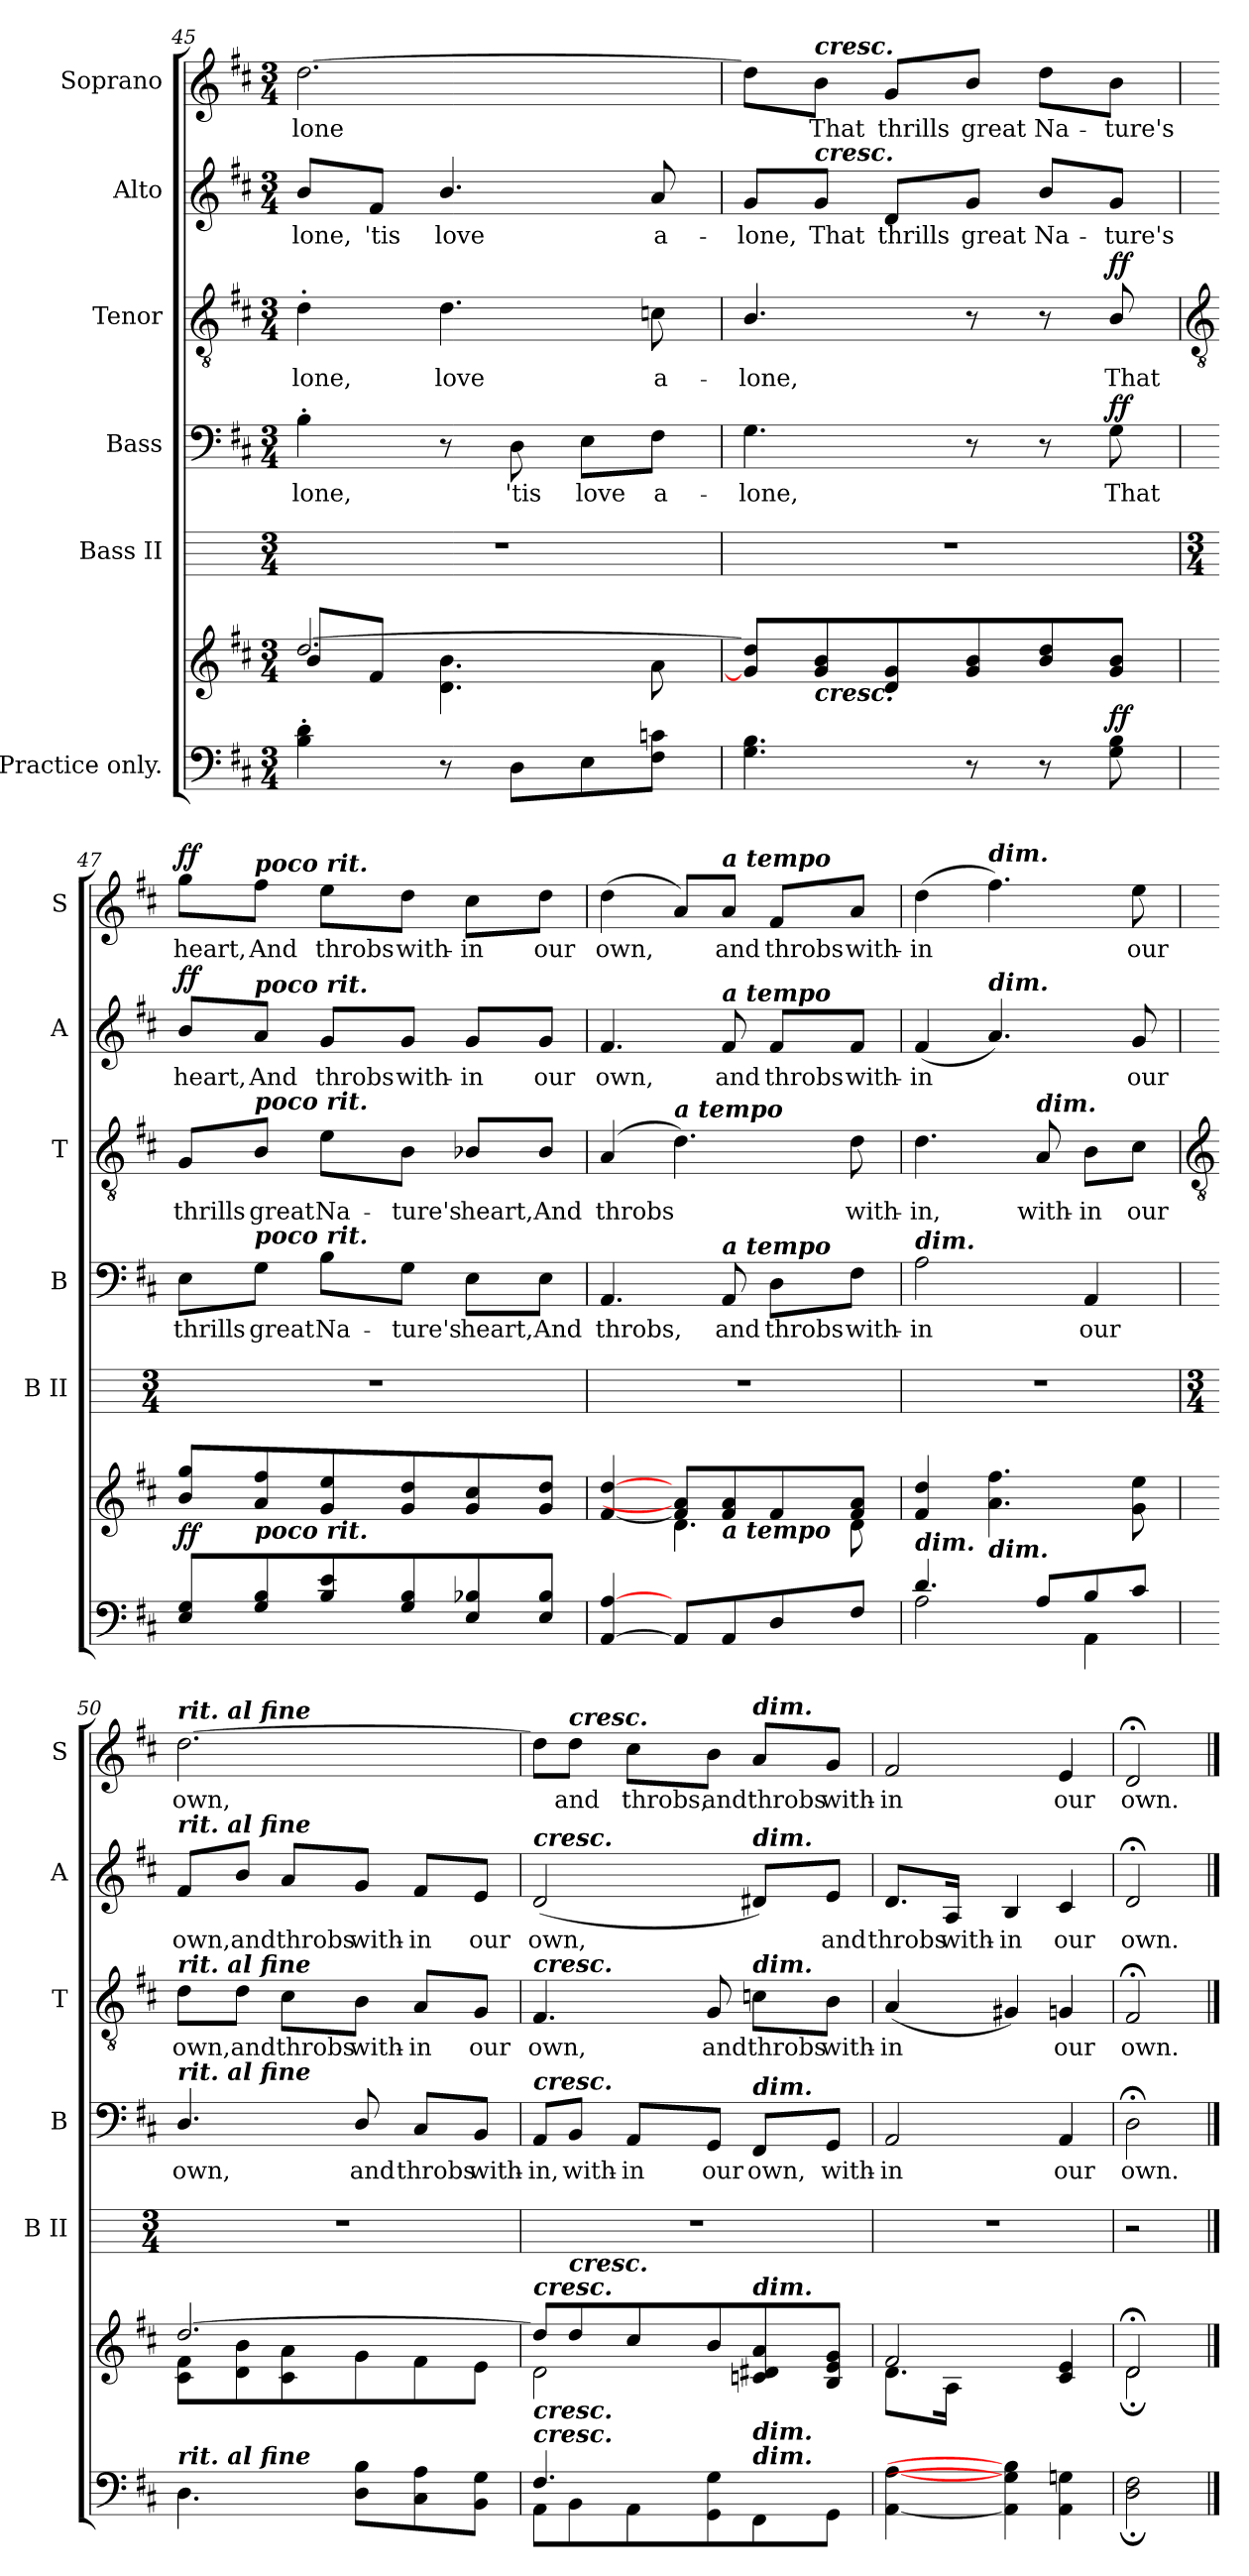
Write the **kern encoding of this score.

**kern	**kern	**dynam	**kern	**kern	**text	**dynam	**kern	**text	**dynam	**kern	**text	**dynam	**kern	**text	**dynam
*part6	*part6	*part6	*part5	*part4	*part4	*part4	*part3	*part3	*part3	*part2	*part2	*part2	*part1	*part1	*part1
*staff7	*staff6	*staff6/7	*staff5	*staff4	*staff4	*staff4	*staff3	*staff3	*staff3	*staff2	*staff2	*staff2	*staff1	*staff1	*staff1
*I"Practice only.	*	*	*I"Bass II	*I"Bass	*	*	*I"Tenor	*	*	*I"Alto	*	*	*I"Soprano	*	*
*	*	*	*I'B II	*I'B	*	*	*I'T	*	*	*I'A	*	*	*I'S	*	*
*clefF4	*clefG2	*	*	*clefF4	*	*	*clefGv2	*	*	*clefG2	*	*	*clefG2	*	*
*k[f#c#]	*k[f#c#]	*	*	*k[f#c#]	*	*	*k[f#c#]	*	*	*k[f#c#]	*	*	*k[f#c#]	*	*
*D:	*D:	*	*	*D:	*	*	*D:	*	*	*D:	*	*	*D:	*	*
*M3/4	*M3/4	*	*M3/4	*M3/4	*	*	*M3/4	*	*	*M3/4	*	*	*M3/4	*	*
=45	=45	=45	=45	=45	=45	=45	=45	=45	=45	=45	=45	=45	=45	=45	=45
*	*^	*	*	*	*	*	*	*	*	*	*	*	*	*	*
!	!	!	!	!	!	!LO:LY:b	!	!	!LO:LY:b	!	!	!LO:LY:b	!	!	!LO:LY:b	!
4B' 4d'	[2.dd/	8b/L	.	2.r	4B'	-lone,	.	4d'	-lone,	.	8b/L	-lone,	.	[2.dd	-lone	.
!	!	!	!	!	!	!	!	!	!	!	!	!LO:LY:b	!	!	!	!
.	.	8f#\J	.	.	.	.	.	.	.	.	8f#/J	'tis	.	.	.	.
!	!	!	!	!	!	!	!	!	!LO:LY:b	!	!	!LO:LY:b	!	!	!	!
8r	.	4.d\ 4.b\	.	.	8r	.	.	4.d	love	.	4.b/	love	.	.	.	.
!	!	!	!	!	!	!LO:LY:b	!	!	!	!	!	!	!	!	!	!
8DL	.	.	.	.	8D	'tis	.	.	.	.	.	.	.	.	.	.
!	!	!	!	!	!	!LO:LY:b	!	!	!	!	!	!	!	!	!	!
8E	.	.	.	.	8E\L	love	.	.	.	.	.	.	.	.	.	.
!	!	!	!	!	!	!LO:LY:b	!	!	!LO:LY:b	!	!	!LO:LY:b	!	!	!	!
8F# 8cnJ	.	8a\	.	.	8F#\J	a-	.	8cn	a-	.	8a	a-	.	.	.	.
=46	=46	=46	=46	=46	=46	=46	=46	=46	=46	=46	=46	=46	=46	=46	=46	=46
!	!	!	!	!	!	!LO:LY:b	!	!	!LO:LY:b	!	!	!LO:LY:b	!	!	!	!
4.G 4.B	8g/] 8dd/]L	2.ryy	.	2.r	4.G	-lone,	.	4.B/	-lone,	.	8g/L	-lone,	.	8dd\L]	.	.
!	!	!	!	!	!	!	!	!	!	!	!	!	!	!LO:TX:a:Bi:t=cresc.	!	!
!	!	!	!	!	!	!	!	!	!	!	!LO:TX:a:Bi:t=cresc.	!	!	!	!	!
!	!LO:TX:b:Bi:t=cresc.	!	!	!	!	!	!	!	!	!	!	!	!	!	!	!
!	!	!	!	!	!	!	!	!	!	!	!	!LO:LY:b	!	!	!LO:LY:b	!
.	8g/ 8b/	.	.	.	.	.	.	.	.	.	8g/J	That	.	8b\J	That	.
!	!	!	!	!	!	!	!	!	!	!	!	!LO:LY:b	!	!	!LO:LY:b	!
.	8d/ 8g/	.	.	.	.	.	.	.	.	.	8d/L	thrills	.	8g/L	thrills	.
!	!	!	!	!	!	!	!	!	!	!	!	!LO:LY:b	!	!	!LO:LY:b	!
8r	8g/ 8b/	.	.	.	8r	.	.	8r	.	.	8g/J	great	.	8b/J	great	.
!	!	!	!	!	!	!	!	!	!	!	!	!LO:LY:b	!	!	!LO:LY:b	!
8r	8b/ 8dd/	.	.	.	8r	.	.	8r	.	.	8b/L	Na-	.	8dd\L	Na-	.
!	!	!	!LO:DY:a=2	!	!	!LO:LY:b	!LO:DY:b	!	!LO:LY:b	!LO:DY:b	!	!LO:LY:b	!	!	!LO:LY:b	!
8G 8B	8g/ 8b/J	.	ff	.	8G	That	ff	8B/	That	ff	8g/J	-ture's	.	8b\J	-ture's	.
!!LO:LB:g=z
=47	=47	=47	=47	=47	=47	=47	=47	=47	=47	=47	=47	=47	=47	=47	=47	=47
*	*	*	*	*	*	*	*	*clefGv2	*	*	*	*	*	*	*	*
*	*	*	*	*M3/4	*	*	*	*	*	*	*	*	*	*	*	*
*^	*	*	*	*	*	*	*	*	*	*	*	*	*	*	*	*
!	!LO:N:vis=1	!	!LO:N:vis=1	!LO:DY:b	!	!	!LO:LY:b	!	!	!LO:LY:b	!	!	!LO:LY:b	!LO:DY:b	!	!LO:LY:b	!LO:DY:b
8E 8GL	2.ryy	8b 8ggL	2.ryy	ff	2.r	8E\L	thrills	.	8G/L	thrills	.	8b/L	heart,	ff	8gg\L	heart,	ff
!	!	!	!	!	!	!	!	!	!	!	!	!	!	!	!LO:TX:a:Bi:t=poco rit.	!	!
!	!	!	!	!	!	!	!	!	!	!	!	!LO:TX:a:Bi:t=poco rit.	!	!	!	!	!
!	!	!	!	!	!	!	!	!	!LO:TX:a:Bi:t=poco rit.	!	!	!	!	!	!	!	!
!	!	!	!	!	!	!LO:TX:a:Bi:t=poco rit.	!	!	!	!	!	!	!	!	!	!	!
!	!	!LO:TX:b:Bi:t=poco rit.	!	!	!	!	!	!	!	!	!	!	!	!	!	!	!
!	!	!	!	!	!	!	!LO:LY:b	!	!	!LO:LY:b	!	!	!LO:LY:b	!	!	!LO:LY:b	!
8G 8B	.	8a 8ff#	.	.	.	8G\J	great	.	8B/J	great	.	8a/J	And	.	8ff#\J	And	.
!	!	!	!	!	!	!	!LO:LY:b	!	!	!LO:LY:b	!	!	!LO:LY:b	!	!	!LO:LY:b	!
8B 8e	.	8g 8ee	.	.	.	8B\L	Na-	.	8e\L	Na-	.	8g/L	throbs	.	8ee\L	throbs	.
!	!	!	!	!	!	!	!LO:LY:b	!	!	!LO:LY:b	!	!	!LO:LY:b	!	!	!LO:LY:b	!
8G 8B	.	8g 8dd	.	.	.	8G\J	-ture's	.	8B\J	-ture's	.	8g/J	with-	.	8dd\J	with-	.
!	!	!	!	!	!	!	!LO:LY:b	!	!	!LO:LY:b	!	!	!LO:LY:b	!	!	!LO:LY:b	!
8E 8B-X	.	8g 8cc#	.	.	.	8E\L	heart,	.	8B-X/L	heart,	.	8g/L	-in	.	8cc#\L	-in	.
!	!	!	!	!	!	!	!LO:LY:b	!	!	!LO:LY:b	!	!	!LO:LY:b	!	!	!LO:LY:b	!
8E 8B-J	.	8g 8ddJ	.	.	.	8E\J	And	.	8B-/J	And	.	8g/J	our	.	8dd\J	our	.
=48	=48	=48	=48	=48	=48	=48	=48	=48	=48	=48	=48	=48	=48	=48	=48	=48	=48
!	!LO:N:vis=1	!	!	!	!	!	!LO:LY:b	!	!	!LO:LY:b	!	!	!LO:LY:b	!	!	!LO:LY:b	!
[4AA [4A	2.ryy	[4f# [4dd	4ryy	.	2.r	4.AA	throbs,	.	(<4A	throbs	.	4.f#	own,	.	(<4dd	own,	.
!	!	!	!	!	!	!	!	!	!LO:TX:a:Bi:t=a tempo	!	!	!	!	!	!	!	!
8AAL]	.	8f#] 8a]L	4.d\	.	.	.	.	.	4.d)	.	.	.	.	.	8a/L)	.	.
!	!	!	!	!	!	!	!	!	!	!	!	!	!	!	!LO:TX:a:Bi:t=a tempo	!	!
!	!	!	!	!	!	!	!	!	!	!	!	!LO:TX:a:Bi:t=a tempo	!	!	!	!	!
!	!	!	!	!	!	!LO:TX:a:Bi:t=a tempo	!	!	!	!	!	!	!	!	!	!	!
!	!	!LO:TX:b:Bi:t=a tempo	!	!	!	!	!	!	!	!	!	!	!	!	!	!	!
!	!	!	!	!	!	!	!LO:LY:b	!	!	!	!	!	!LO:LY:b	!	!	!LO:LY:b	!
8AA	.	8f# 8a	.	.	.	8AA	and	.	.	.	.	8f#	and	.	8a/J	and	.
!	!	!	!	!	!	!	!LO:LY:b	!	!	!	!	!	!LO:LY:b	!	!	!LO:LY:b	!
8D	.	8f#	.	.	.	8D\L	throbs	.	.	.	.	8f#/L	throbs	.	8f#/L	throbs	.
!	!	!	!	!	!	!	!LO:LY:b	!	!	!LO:LY:b	!	!	!LO:LY:b	!	!	!LO:LY:b	!
8F#J	.	8f# 8aJ	8d\	.	.	8F#\J	with-	.	8d	with-	.	8f#/J	with-	.	8a/J	with-	.
=49	=49	=49	=49	=49	=49	=49	=49	=49	=49	=49	=49	=49	=49	=49	=49	=49	=49
*	*^	*	*	*	*	*	*	*	*	*	*	*	*	*	*	*	*
!	!	!	!	!	!	!	!LO:TX:a:Bi:t=dim.	!	!	!	!	!	!	!	!	!	!	!
!LO:TX:a:Bi:t=dim.	!	!	!	!	!	!	!	!	!	!	!	!	!	!	!	!	!	!
!	!	!LO:N:vis=1	!	!	!	!	!	!LO:LY:b	!	!	!LO:LY:b	!	!	!LO:LY:b	!	!	!LO:LY:b	!
*	*	*	*v	*v	*	*	*	*	*	*	*	*	*	*	*	*	*	*
4.d/	2A	2.ryy	4f# 4dd	.	2.r	2A	-in	.	4.d	-in,	.	(<4f#	-in	.	(>4dd	-in	.
!	!	!	!	!	!	!	!	!	!	!	!	!	!	!	!LO:TX:a:Bi:t=dim.	!	!
!	!	!	!	!	!	!	!	!	!	!	!	!LO:TX:a:Bi:t=dim.	!	!	!	!	!
!	!	!	!LO:TX:b:Bi:t=dim.	!	!	!	!	!	!	!	!	!	!	!	!	!	!
.	.	.	4.a 4.ff#	.	.	.	.	.	.	.	.	4.a)	.	.	4.ff#)	.	.
!	!	!	!	!	!	!	!	!	!LO:TX:a:Bi:t=dim.	!	!	!	!	!	!	!	!
!	!	!	!	!	!	!	!	!	!	!LO:LY:b	!	!	!	!	!	!	!
8A/L	.	.	.	.	.	.	.	.	8A	with-	.	.	.	.	.	.	.
!	!	!	!	!	!	!	!LO:LY:b	!	!	!LO:LY:b	!	!	!	!	!	!	!
8B/	4AA\	.	.	.	.	4AA	our	.	8B\L	-in	.	.	.	.	.	.	.
!	!	!	!	!	!	!	!	!	!	!LO:LY:b	!	!	!LO:LY:b	!	!	!LO:LY:b	!
8c#/J	.	.	8g 8ee	.	.	.	.	.	8c#\J	our	.	8g	our	.	8ee	our	.
*v	*v	*v	*	*	*	*	*	*	*	*	*	*	*	*	*	*	*
!!LO:LB:g=z
=50	=50	=50	=50	=50	=50	=50	=50	=50	=50	=50	=50	=50	=50	=50	=50
*	*	*	*	*	*	*	*clefGv2	*	*	*	*	*	*	*	*
*	*	*	*M3/4	*	*	*	*	*	*	*	*	*	*	*	*
*^	*^	*	*	*	*	*	*	*	*	*	*	*	*	*	*
!	!	!	!	!	!	!	!	!	!	!	!	!	!	!	!LO:TX:a:Bi:t=rit. al fine	!	!
!	!	!	!	!	!	!	!	!	!	!	!	!LO:TX:a:Bi:t=rit. al fine	!	!	!	!	!
!	!	!	!	!	!	!	!	!	!LO:TX:a:Bi:t=rit. al fine	!	!	!	!	!	!	!	!
!	!	!	!	!	!	!LO:TX:a:Bi:t=rit. al fine	!	!	!	!	!	!	!	!	!	!	!
!LO:TX:a:Bi:t=rit. al fine	!	!	!	!	!	!	!	!	!	!	!	!	!	!	!	!	!
!	!	!	!	!	!	!	!LO:LY:b	!	!	!LO:LY:b	!	!	!LO:LY:b	!	!	!LO:LY:b	!
2.ryy	4.D\	[2.dd/	8c#\ 8f#\L	.	2.r	4.D/	own,	.	8d\L	own,	.	8f#/L	own,	.	[2.dd	own,	.
!	!	!	!	!	!	!	!	!	!	!LO:LY:b	!	!	!LO:LY:b	!	!	!	!
.	.	.	8d\ 8b\	.	.	.	.	.	8d\J	and	.	8b/J	and	.	.	.	.
!	!	!	!	!	!	!	!	!	!	!LO:LY:b	!	!	!LO:LY:b	!	!	!	!
.	.	.	8c#\ 8a\	.	.	.	.	.	8c#\L	throbs	.	8a/L	throbs	.	.	.	.
!	!	!	!	!	!	!	!LO:LY:b	!	!	!LO:LY:b	!	!	!LO:LY:b	!	!	!	!
.	8D/ 8B/L	.	8g\	.	.	8D/	and	.	8B\J	with-	.	8g/J	with-	.	.	.	.
!	!	!	!	!	!	!	!LO:LY:b	!	!	!LO:LY:b	!	!	!LO:LY:b	!	!	!	!
.	8C#\ 8A\	.	8f#\	.	.	8C#/L	throbs	.	8A/L	-in	.	8f#/L	-in	.	.	.	.
!	!	!	!	!	!	!	!LO:LY:b	!	!	!LO:LY:b	!	!	!LO:LY:b	!	!	!	!
.	8BB\ 8G\J	.	8e\J	.	.	8BB/J	with-	.	8G/J	our	.	8e/J	our	.	.	.	.
=51	=51	=51	=51	=51	=51	=51	=51	=51	=51	=51	=51	=51	=51	=51	=51	=51	=51
!	!	!	!	!	!	!	!	!	!	!	!	!LO:TX:a:Bi:t=cresc.	!	!	!	!	!
!	!	!	!	!	!	!	!	!	!LO:TX:a:Bi:t=cresc.	!	!	!	!	!	!	!	!
!	!	!	!	!	!	!LO:TX:a:Bi:t=cresc.	!	!	!	!	!	!	!	!	!	!	!
!	!	!LO:TX:a:Bi:t=cresc.	!	!	!	!	!	!	!	!	!	!	!	!	!	!	!
!LO:TX:a:Bi:t=cresc.	!	!	!	!	!	!	!	!	!	!	!	!	!	!	!	!	!
!LO:TX:a:Bi:t=cresc.	!	!	!	!	!	!	!	!	!	!	!	!	!	!	!	!	!
!	!	!	!	!	!	!	!LO:LY:b	!	!	!LO:LY:b	!	!	!LO:LY:b	!	!	!	!
4.F#/	8AA\L	8dd/L]	2d\	.	2.r	8AA/L	-in,	.	4.F#	own,	.	(<2d	own,	.	8dd\L]	.	.
!	!	!	!	!	!	!	!	!	!	!	!	!	!	!	!LO:TX:a:Bi:t=cresc.	!	!
!	!	!LO:TX:a:Bi:t=cresc.	!	!	!	!	!	!	!	!	!	!	!	!	!	!	!
!	!	!	!	!	!	!	!LO:LY:b	!	!	!	!	!	!	!	!	!LO:LY:b	!
.	8BB\	8dd/	.	.	.	8BB/J	with-	.	.	.	.	.	.	.	8dd\J	and	.
!	!	!	!	!	!	!	!LO:LY:b	!	!	!	!	!	!	!	!	!LO:LY:b	!
.	8AA\	8cc#/	.	.	.	8AA/L	-in	.	.	.	.	.	.	.	8cc#\L	throbs,	.
!	!	!	!	!	!	!	!LO:LY:b	!	!	!LO:LY:b	!	!	!	!	!	!LO:LY:b	!
4.ryy	8GG\ 8G\	8b/	.	.	.	8GG/J	our	.	8G	and	.	.	.	.	8b\J	and	.
!	!	!	!	!	!	!	!	!	!	!	!	!	!	!	!LO:TX:a:Bi:t=dim.	!	!
!	!	!	!	!	!	!	!	!	!	!	!	!LO:TX:a:Bi:t=dim.	!	!	!	!	!
!	!	!	!	!	!	!	!	!	!LO:TX:a:Bi:t=dim.	!	!	!	!	!	!	!	!
!	!	!	!	!	!	!LO:TX:a:Bi:t=dim.	!	!	!	!	!	!	!	!	!	!	!
!	!	!LO:TX:a:Bi:t=dim.	!	!	!	!	!	!	!	!	!	!	!	!	!	!	!
!	!LO:TX:a:Bi:t=dim.	!	!	!	!	!	!	!	!	!	!	!	!	!	!	!	!
!	!LO:TX:a:Bi:t=dim.	!	!	!	!	!	!	!	!	!	!	!	!	!	!	!	!
!	!	!	!	!	!	!	!LO:LY:b	!	!	!LO:LY:b	!	!	!	!	!	!LO:LY:b	!
.	8FF#\	8cn/ 8d#X/ 8a/	4ryy	.	.	8FF#/L	own,	.	8cn\L	throbs	.	8d#X/L)	.	.	8a/L	throbs	.
!	!	!	!	!	!	!	!LO:LY:b	!	!	!LO:LY:b	!	!	!LO:LY:b	!	!	!LO:LY:b	!
.	8GG\J	8B/ 8e/ 8g/J	.	.	.	8GG/J	with-	.	8B\J	with-	.	8e/J	and	.	8g/J	with-	.
=52	=52	=52	=52	=52	=52	=52	=52	=52	=52	=52	=52	=52	=52	=52	=52	=52	=52
!	!	!	!	!	!	!	!LO:LY:b	!	!	!LO:LY:b	!	!	!LO:LY:b	!	!	!LO:LY:b	!
2.ryy	[4AA\ [4A\	2f#/	8.d\L	.	2.r	2AA	-in	.	(<4A	-in	.	8.d/L	throbs	.	2f#	-in	.
!	!	!	!	!	!	!	!	!	!	!	!	!	!LO:LY:b	!	!	!	!
.	.	.	16A\J	.	.	.	.	.	.	.	.	16A/Jk	with-	.	.	.	.
!	!	!	!	!	!	!	!	!	!	!	!	!	!LO:LY:b	!	!	!	!
.	4AA\] 4G#\] 4B\]	.	2ryy	.	.	.	.	.	4G#X)	.	.	4B	-in	.	.	.	.
!	!	!	!	!	!	!	!LO:LY:b	!	!	!LO:LY:b	!	!	!LO:LY:b	!	!	!LO:LY:b	!
.	4AA\ 4Gn\	4c#/ 4e/	.	.	.	4AA	our	.	4Gn	our	.	4c#	our	.	4e	our	.
=53	=53	=53	=53	=53	=53	=53	=53	=53	=53	=53	=53	=53	=53	=53	=53	=53	=53
!	!	!	!	!	!	!	!LO:LY:b	!	!	!LO:LY:b	!	!	!LO:LY:b	!	!	!LO:LY:b	!
2ryy	2D\;< 2F#\;<	2d;</	2d;<\	.	2r	2D;<	own.	.	2F#;<	own.	.	2d;<	own.	.	2d;<	own.	.
*v	*v	*	*	*	*	*	*	*	*	*	*	*	*	*	*	*	*
*	*v	*v	*	*	*	*	*	*	*	*	*	*	*	*	*	*
==	==	==	==	==	==	==	==	==	==	==	==	==	==	==	==
*-	*-	*-	*-	*-	*-	*-	*-	*-	*-	*-	*-	*-	*-	*-	*-
